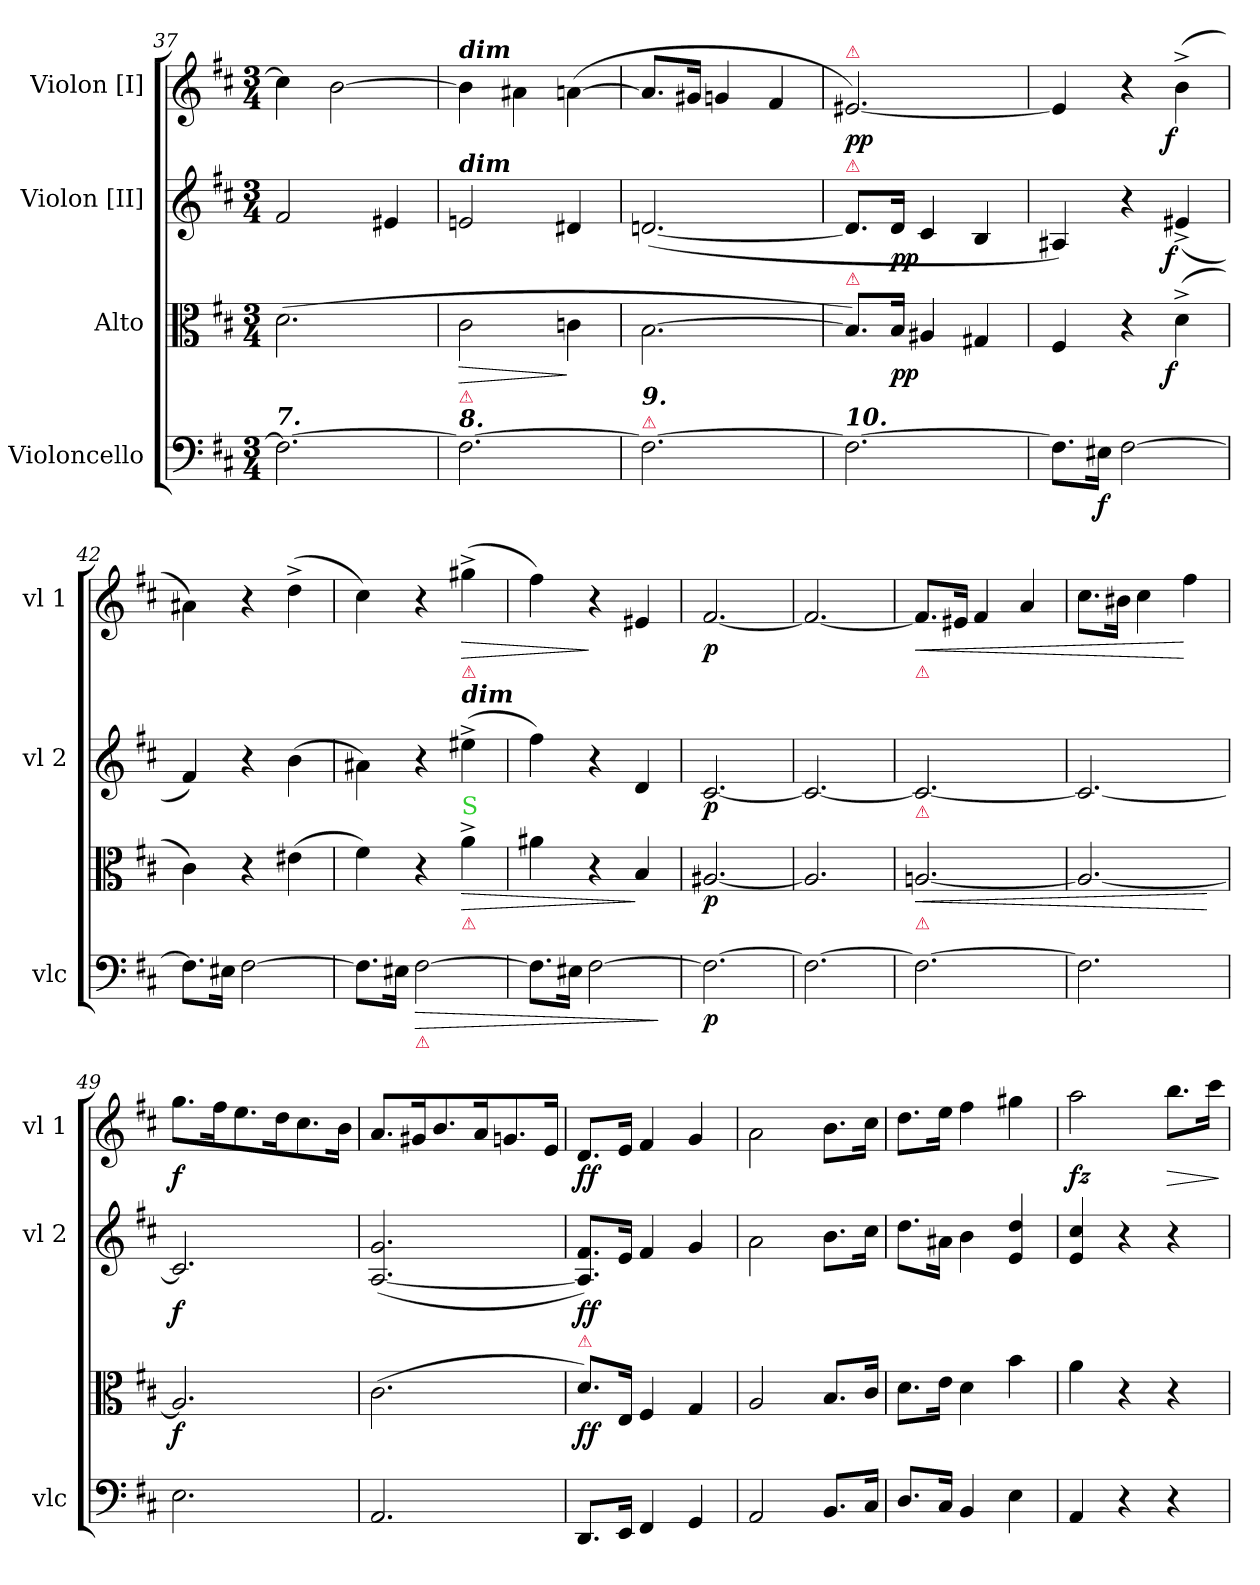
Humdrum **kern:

**kern	**dynam	**kern	**dynam	**kern	**dynam	**kern	**dynam
*part4	*part4	*part3	*part3	*part2	*part2	*part1	*part1
*staff4	*staff4	*staff3	*staff3	*staff2	*staff2	*staff1	*staff1
*I"Violoncello	*	*I"Alto	*	*I"Violon [II]	*	*I"Violon [I]	*
*I'vlc	*	*	*	*I'vl 2	*	*I'vl 1	*
*clefF4	*	*clefC3	*	*clefG2	*	*clefG2	*
*k[f#c#]	*	*k[f#c#]	*	*k[f#c#]	*	*k[f#c#]	*
*M3/4	*	*M3/4	*	*M3/4	*	*M3/4	*
=37	=37	=37	=37	=37	=37	=37	=37
!LO:TX:a:Bi:t=7.	!	!	!	!	!	!	!
2.F#\_>	.	(>2.d\	.	2f#/	.	4cc#\]	.
.	.	.	.	.	.	[2b\	.
.	.	.	.	4e#X/	.	.	.
=38	=38	=38	=38	=38	=38	=38	=38
!	!	!	!	!	!	!LO:TX:Bi:t=dim	!
!	!	!	!	!LO:TX:Bi:t=dim	!	!	!
!	!	!LO:TX:b:Bi:color=crimson:t=⚠	!	!	!	!	!
!LO:TX:a:Bi:t=8.	!	!	!	!	!	!	!
!	!	!	!LO:HP:b	!	!	!	!
2.F#\_>	.	2c#\	>	2en/	.	4b\]	.
.	.	.	.	.	.	4a#X\	.
.	.	4cn\	]	4d#X/	.	(>[4an\	.
=39	=39	=39	=39	=39	=39	=39	=39
!LO:TX:a:color=crimson:t=⚠	!	!	!	!	!	!	!
!LO:TX:a:Bi:t=9.	!	!	!	!	!	!	!
2.F#\_>	.	[2.B\	.	(>[2.dn/	.	8.a\L]	.
.	.	.	.	.	.	16g#X/Jk	.
.	.	.	.	.	.	4gn/	.
.	.	.	.	.	.	4f#/	.
=40	=40	=40	=40	=40	=40	=40	=40
!	!	!	!	!	!	!LO:TX:a:color=crimson:t=⚠	!
!	!	!	!	!LO:TX:a:color=crimson:t=⚠	!	!	!
!	!	!LO:TX:a:color=crimson:t=⚠	!	!	!	!	!
!LO:TX:a:Bi:t=10.	!	!	!	!	!	!	!
2.F#\_	.	8.B/L])	.	8.d/L]	.	[2.e#X/)	pp
.	.	16B/Jk	pp	16d/Jk	pp	.	.
.	.	4A#X/	.	4c#/	.	.	.
.	.	4G#X/	.	4B/	.	.	.
=41	=41	=41	=41	=41	=41	=41	=41
8.F#\L]	.	4F#/	.	4A#X/)	.	4e#/]	.
16E#X\Jk	f	.	.	.	.	.	.
[2F#\	.	4r	.	4r	.	4r	.
!	!	!	!LO:DY:b:rj	!	!LO:DY:b:rj	!	!LO:DY:b:rj
.	.	(>4d^<\	f	(<4e#X^</	f	(>4b^<\	f
=42	=42	=42	=42	=42	=42	=42	=42
8.F#\L]	.	4c#\)	.	4f#/)	.	4a#X\)	.
16E#X\Jk	.	.	.	.	.	.	.
[2F#\	.	4r	.	4r	.	4r	.
.	.	(>4e#X\	.	(>4b\	.	(>4dd^<\	.
=43	=43	=43	=43	=43	=43	=43	=43
8.F#\L]	.	4f#\)	.	4a#X\)	.	4cc#\)	.
16E#X\Jk	.	.	.	.	.	.	.
!LO:TX:b:Bi:color=crimson:t=⚠	!	!	!	!	!	!	!
!	!LO:HP:b	!	!	!	!	!	!
[2F#\	>	4r	.	4r	.	4r	.
!	!	!	!	!	!	!LO:TX:b:Bi:color=crimson:t=⚠	!
!	!	!	!	!LO:TX:Bi:t=dim	!	!	!
!	!	!LO:TX:b:Bi:color=crimson:t=⚠	!	!	!	!	!
!	!	!LO:TX:a:color=limegreen:t=S	!	!	!	!	!
!	!	!	!LO:HP:b	!	!	!	!LO:HP:b
.	.	4a^<\	>	(>4ee#X^<\	.	(>4gg#X^<\	>
=44	=44	=44	=44	=44	=44	=44	=44
8.F#\L]	.	4a#X\	.	4ff#\)	.	4ff#\)	.
16E#X\Jk	.	.	.	.	.	.	.
[>2F#\	.	4r	.	4r	.	4r	]
.	.	4B/	]	4d/	.	4e#X/	.
.	]	.	.	.	.	.	.
=45	=45	=45	=45	=45	=45	=45	=45
2.F#\_>	p	[2.A#X/	p	[<2.c#/	p	[<2.f#/	p
=46	=46	=46	=46	=46	=46	=46	=46
2.F#\_>	.	2.A#/]	.	2.c#/_<	.	2.f#/_	.
=47	=47	=47	=47	=47	=47	=47	=47
!	!	!	!	!	!	!LO:TX:b:Bi:color=crimson:t=⚠	!
!	!	!	!	!LO:TX:b:Bi:color=crimson:t=⚠	!	!	!
!	!	!LO:TX:b:Bi:color=crimson:t=⚠	!	!	!	!	!
!	!	!	!LO:HP:b	!	!	!	!LO:HP:b
2.F#\_	.	[<2.An/	<	2.c#/_<	.	8.f#/L]	<
.	.	.	.	.	.	16e#X/Jk	.
.	.	.	.	.	.	4f#/	.
.	.	.	.	.	.	4a/	.
=48	=48	=48	=48	=48	=48	=48	=48
2.F#\]	.	2.A/_	.	2.c#/_	.	8.cc#\L	.
.	.	.	.	.	.	16b#X\Jk	.
.	.	.	.	.	.	4cc#\	.
.	.	.	.	.	.	4ff#\	[
.	.	.	[	.	.	.	.
=49	=49	=49	=49	=49	=49	=49	=49
2.E\	.	2.A/]	f	2.c#/]	f	8.gg\L	f
.	.	.	.	.	.	16ff#\K	.
.	.	.	.	.	.	8.ee\	.
.	.	.	.	.	.	16dd\K	.
.	.	.	.	.	.	8.cc#\	.
.	.	.	.	.	.	16b\Jk	.
=50	=50	=50	=50	=50	=50	=50	=50
2.AA/	.	(>2.c#\	.	(>[2.A/ 2.g/	.	8.a/L	.
.	.	.	.	.	.	16g#X/K	.
.	.	.	.	.	.	8.b/	.
.	.	.	.	.	.	16a/K	.
.	.	.	.	.	.	8.gn/	.
.	.	.	.	.	.	16e/Jk	.
=51	=51	=51	=51	=51	=51	=51	=51
!	!	!LO:TX:a:color=crimson:t=⚠	!	!	!	!	!
8.DD/L	.	8.d\L)	ff	8.A]/ 8.f#/L)	ff	8.d/L	ff
16EE/Jk	.	16E/Jk	.	16e/Jk	.	16e/Jk	.
4FF#/	.	4F#/	.	4f#/	.	4f#/	.
4GG/	.	4G/	.	4g/	.	4g/	.
=52	=52	=52	=52	=52	=52	=52	=52
2AA/	.	2A/	.	2a\	.	2a\	.
8.BB/L	.	8.B/L	.	8.b\L	.	8.b\L	.
16C#/Jk	.	16c#/Jk	.	16cc#\Jk	.	16cc#\Jk	.
=53	=53	=53	=53	=53	=53	=53	=53
8.D/L	.	8.d\L	.	8.dd\L	.	8.dd\L	.
16C#/Jk	.	16e\Jk	.	16a#X\Jk	.	16ee\Jk	.
4BB/	.	4d\	.	4b\	.	4ff#\	.
4E\	.	4b\	.	4e/ 4dd/	.	4gg#X\	.
=54	=54	=54	=54	=54	=54	=54	=54
4AA/	.	4a\	.	4e/ 4cc#/	.	2aa\	fz
4r	.	4r	.	4r	.	.	.
!	!	!	!	!	!	!	!LO:HP:b
4r	.	4r	.	4r	.	8.bb\L	>
.	.	.	.	.	.	16ccc#\Jk	.
.	.	.	.	.	.	.	]
=	=	=	=	=	=	=	=
*-	*-	*-	*-	*-	*-	*-	*-
